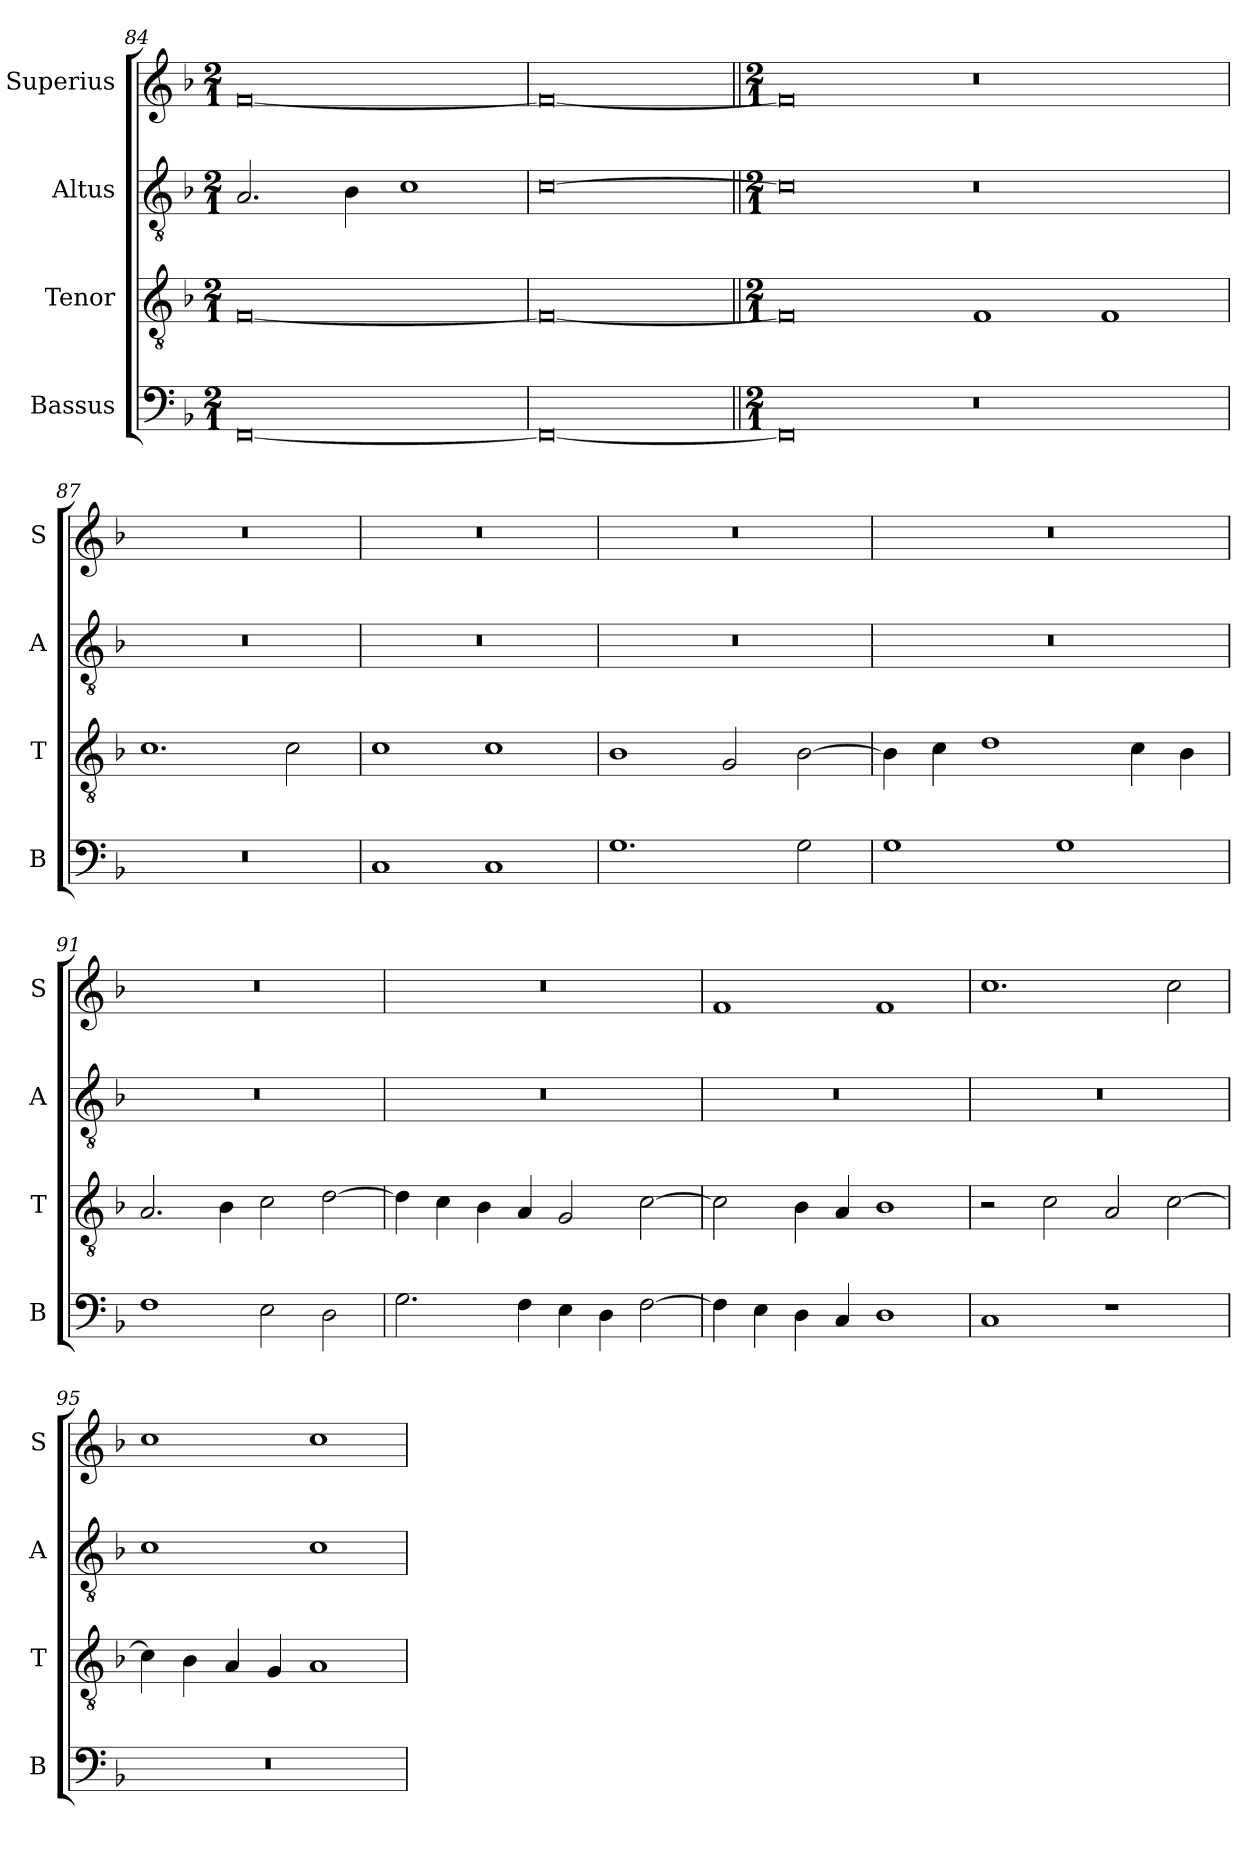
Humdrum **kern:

**kern	**kern	**kern	**kern
*part4	*part3	*part2	*part1
*staff4	*staff3	*staff2	*staff1
*I"Bassus	*I"Tenor	*I"Altus	*I"Superius
*I'B	*I'T	*I'A	*I'S
*clefF4	*clefGv2	*clefGv2	*clefG2
*k[b-]	*k[b-]	*k[b-]	*k[b-]
*F:	*F:	*F:	*F:
*M2/1	*M2/1	*M2/1	*M2/1
=84	=84	=84	=84
[0FF	[0F	2.A	[0f
.	.	4B-	.
.	.	1c	.
=85	=85	=85	=85
0FF_	0F_	[0c	0f_
=86||	=86||	=86||	=86||
*M2/1	*M2/1	*M2/1	*M2/1
0FF]	0F]	0c]	0f]
0r	1F	0r	0r
.	1F	.	.
=87	=87	=87	=87
0r	1.c	0r	0r
.	2c	.	.
=88	=88	=88	=88
1C	1c	0r	0r
1C	1c	.	.
=89	=89	=89	=89
1.G	1B-	0r	0r
.	2G	.	.
2G	[2B-	.	.
=90	=90	=90	=90
1G	4B-]	0r	0r
.	4c	.	.
.	1d	.	.
1G	.	.	.
.	4c	.	.
.	4B-	.	.
=91	=91	=91	=91
1F	2.A	0r	0r
.	4B-	.	.
2E	2c	.	.
2D	[2d	.	.
=92	=92	=92	=92
2.G	4d]	0r	0r
.	4c	.	.
.	4B-	.	.
4F	4A	.	.
4E	2G	.	.
4D	.	.	.
[2F	[2c	.	.
=93	=93	=93	=93
4F]	2c]	0r	1f
4E	.	.	.
4D	4B-	.	.
4C	4A	.	.
1D	1B-	.	1f
=94	=94	=94	=94
1C	2r	0r	1.cc
.	2c	.	.
1r	2A	.	.
.	[2c	.	2cc
=95	=95	=95	=95
0r	4c]	1c	1cc
.	4B-	.	.
.	4A	.	.
.	4G	.	.
.	1A	1c	1cc
=	=	=	=
*-	*-	*-	*-
